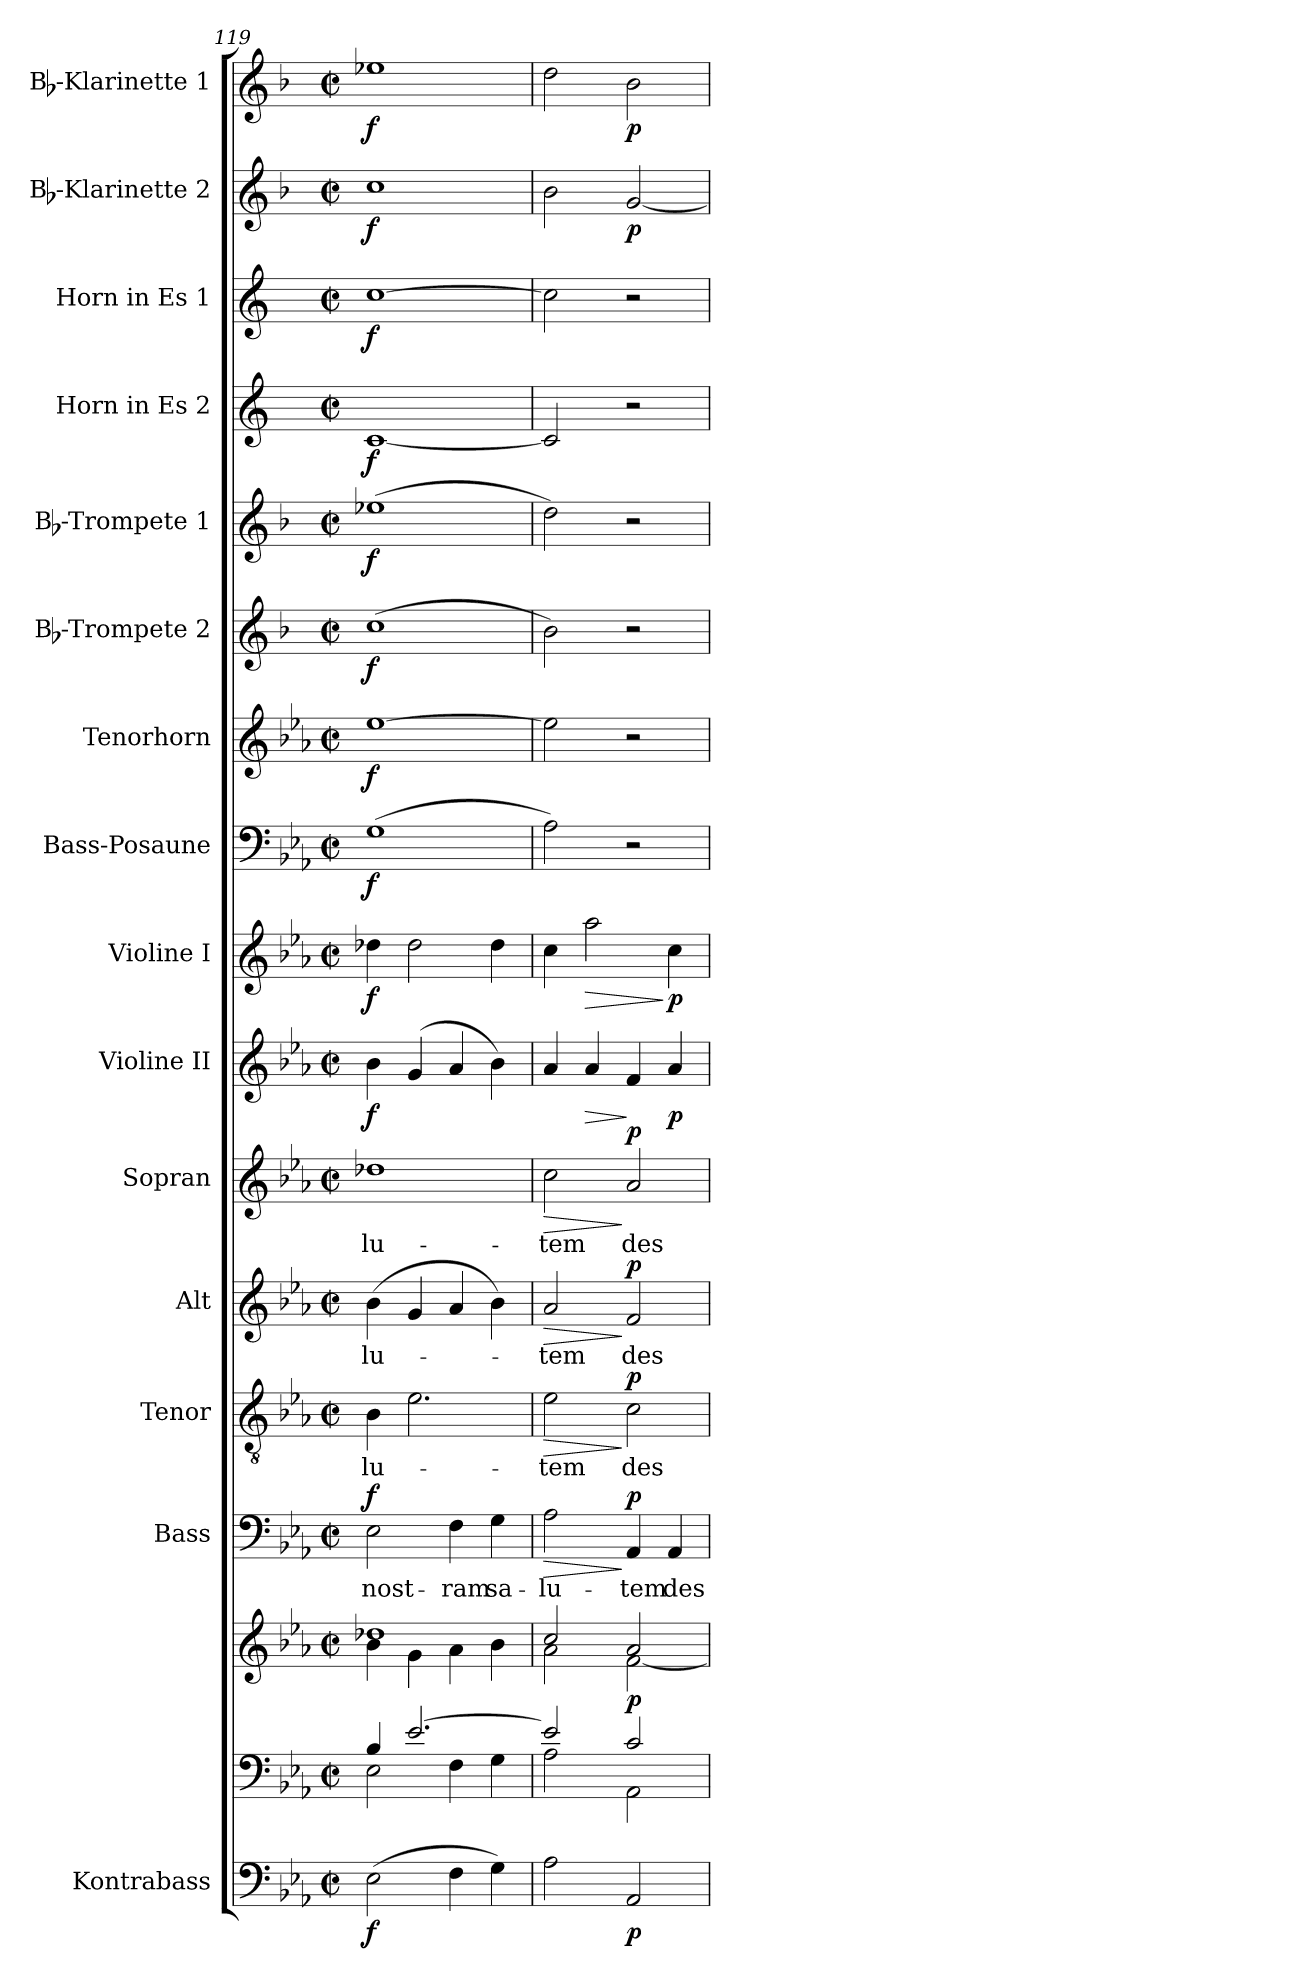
**kern	**dynam	**kern	**kern	**dynam	**kern	**text	**dynam	**kern	**text	**dynam	**kern	**text	**dynam	**kern	**text	**dynam	**kern	**dynam	**kern	**dynam	**kern	**dynam	**kern	**dynam	**kern	**dynam	**kern	**dynam	**kern	**dynam	**kern	**dynam	**kern	**dynam	**kern	**dynam
*part16	*part16	*part15	*part15	*part15	*part14	*part14	*part14	*part13	*part13	*part13	*part12	*part12	*part12	*part11	*part11	*part11	*part10	*part10	*part9	*part9	*part8	*part8	*part7	*part7	*part6	*part6	*part5	*part5	*part4	*part4	*part3	*part3	*part2	*part2	*part1	*part1
*staff17	*staff17	*staff16	*staff15	*staff15/16	*staff14	*staff14	*staff14	*staff13	*staff13	*staff13	*staff12	*staff12	*staff12	*staff11	*staff11	*staff11	*staff10	*staff10	*staff9	*staff9	*staff8	*staff8	*staff7	*staff7	*staff6	*staff6	*staff5	*staff5	*staff4	*staff4	*staff3	*staff3	*staff2	*staff2	*staff1	*staff1
*I"Kontrabass	*	*	*	*	*I"Bass	*	*	*I"Tenor	*	*	*I"Alt	*	*	*I"Sopran	*	*	*I"Violine II	*	*I"Violine I	*	*I"Bass-Posaune	*	*I"Tenorhorn	*	*I"Bb-Trompete 2	*	*I"Bb-Trompete 1	*	*I"Horn in Es 2	*	*I"Horn in Es 1	*	*I"Bb-Klarinette 2	*	*I"Bb-Klarinette 1	*
*I'Kb.	*	*	*	*	*I'B.	*	*	*I'T.	*	*	*I'A.	*	*	*I'S.	*	*	*I'Vl. II	*	*I'Vl. I	*	*I'B. Pos.	*	*I'T. Hrn.	*	*I'Bb Trp. 2	*	*I'Bb Trp. 1	*	*	*	*	*	*I'Bb Kl. 2	*	*I'Bb Kl. 1	*
!!LO:PB:g=z
*clefF4	*	*clefF4	*clefG2	*	*clefF4	*	*	*clefGv2	*	*	*clefG2	*	*	*clefG2	*	*	*clefG2	*	*clefG2	*	*clefF4	*	*clefG2	*	*clefG2	*	*clefG2	*	*clefG2	*	*clefG2	*	*clefG2	*	*clefG2	*
*ITrd7c12	*	*	*	*	*	*	*	*	*	*	*	*	*	*	*	*	*	*	*	*	*	*	*ITrd8c14	*	*ITrd1c2	*	*ITrd1c2	*	*ITrd5c9	*	*ITrd5c9	*	*ITrd1c2	*	*ITrd1c2	*
*k[b-e-a-]	*	*k[b-e-a-]	*k[b-e-a-]	*	*k[b-e-a-]	*	*	*k[b-e-a-]	*	*	*k[b-e-a-]	*	*	*k[b-e-a-]	*	*	*k[b-e-a-]	*	*k[b-e-a-]	*	*k[b-e-a-]	*	*k[b-e-a-]	*	*k[b-e-a-]	*	*k[b-e-a-]	*	*k[b-e-a-]	*	*k[b-e-a-]	*	*k[b-e-a-]	*	*k[b-e-a-]	*
*E-:	*	*E-:	*E-:	*	*E-:	*	*	*E-:	*	*	*E-:	*	*	*E-:	*	*	*E-:	*	*E-:	*	*E-:	*	*E-:	*	*E-:	*	*E-:	*	*E-:	*	*E-:	*	*E-:	*	*E-:	*
*M2/2	*	*M2/2	*M2/2	*	*M2/2	*	*	*M2/2	*	*	*M2/2	*	*	*M2/2	*	*	*M2/2	*	*M2/2	*	*M2/2	*	*M2/2	*	*M2/2	*	*M2/2	*	*M2/2	*	*M2/2	*	*M2/2	*	*M2/2	*
*met(c|)	*	*met(c|)	*met(c|)	*	*met(c|)	*	*	*met(c|)	*	*	*met(c|)	*	*	*met(c|)	*	*	*met(c|)	*	*met(c|)	*	*met(c|)	*	*met(c|)	*	*met(c|)	*	*met(c|)	*	*met(c|)	*	*met(c|)	*	*met(c|)	*	*met(c|)	*
=119	=119	=119	=119	=119	=119	=119	=119	=119	=119	=119	=119	=119	=119	=119	=119	=119	=119	=119	=119	=119	=119	=119	=119	=119	=119	=119	=119	=119	=119	=119	=119	=119	=119	=119	=119	=119
*	*	*^	*^	*	*	*	*	*	*	*	*	*	*	*	*	*	*	*	*	*	*	*	*	*	*	*	*	*	*	*	*	*	*	*	*	*
!	!LO:DY:b	!	!	!	!	!	!	!LO:LY:b	!LO:DY:a	!	!LO:LY:b	!	!	!LO:LY:b	!	!	!LO:LY:b	!	!	!LO:DY:b	!	!LO:DY:b	!	!LO:DY:b	!	!LO:DY:b	!	!LO:DY:b	!	!LO:DY:b	!	!LO:DY:b	!	!LO:DY:b	!	!LO:DY:b	!	!LO:DY:b
(>2EE-\	f	4B-/	2E-\	1dd-X	4b-\	.	2E-\	nost-	f	4B-\	-lu-	.	(>4b-\	-lu-	.	1dd-X	-lu-	.	4b-\	f	4dd-X\	f	(>1G	f	[1e-	f	(>1b-	f	(>1dd-X	f	[1E-	f	[1e-	f	1b-	f	1dd-X	f
.	.	[>2.e-/	.	.	4g\	.	.	.	.	2.e-\	.	.	4g/	.	.	.	.	.	(4g/	.	2dd-\	.	.	.	.	.	.	.	.	.	.	.	.	.	.	.	.	.
!	!	!	!	!	!	!	!	!LO:LY:b	!	!	!	!	!	!	!	!	!	!	!	!	!	!	!	!	!	!	!	!	!	!	!	!	!	!	!	!	!	!
4FF\	.	.	4F\	.	4a-\	.	4F\	-ram	.	.	.	.	4a-/	.	.	.	.	.	4a-/	.	.	.	.	.	.	.	.	.	.	.	.	.	.	.	.	.	.	.
!	!	!	!	!	!	!	!	!LO:LY:b	!	!	!	!	!	!	!	!	!	!	!	!	!	!	!	!	!	!	!	!	!	!	!	!	!	!	!	!	!	!
4GG\)	.	.	4G\	.	4b-\	.	4G\	sa-	.	.	.	.	4b-\)	.	.	.	.	.	4b-\)	.	4dd-\	.	.	.	.	.	.	.	.	.	.	.	.	.	.	.	.	.
=120	=120	=120	=120	=120	=120	=120	=120	=120	=120	=120	=120	=120	=120	=120	=120	=120	=120	=120	=120	=120	=120	=120	=120	=120	=120	=120	=120	=120	=120	=120	=120	=120	=120	=120	=120	=120	=120	=120
!	!	!	!	!	!	!	!	!LO:LY:b	!LO:HP:b	!	!LO:LY:b	!LO:HP:b	!	!LO:LY:b	!LO:HP:b	!	!LO:LY:b	!LO:HP:b	!	!	!	!	!	!	!	!	!	!	!	!	!	!	!	!	!	!	!	!
2AA-\	.	2e-/]	2A-\	2cc/	2a-\	.	2A-\	-lu-	>	2e-\	-tem	>	2a-/	-tem	>	2cc\	-tem	>	4a-/	.	4cc\	.	2A-\)	.	2e-\]	.	2a-\)	.	2cc\)	.	2E-/]	.	2e-\]	.	2a-\	.	2cc\	.
!	!	!	!	!	!	!	!	!	!	!	!	!	!	!	!	!	!	!	!	!LO:HP:b	!	!LO:HP:b	!	!	!	!	!	!	!	!	!	!	!	!	!	!	!	!
.	.	.	.	.	.	.	.	.	.	.	.	.	.	.	.	.	.	.	4a-/	>	2aa-\	>	.	.	.	.	.	.	.	.	.	.	.	.	.	.	.	.
!	!LO:DY:b	!	!	!	!	!LO:DY:b	!	!LO:LY:b	!LO:DY:n=1:a	!	!LO:LY:b	!LO:DY:n=1:a	!	!LO:LY:b	!LO:DY:n=1:a	!	!LO:LY:b	!LO:DY:n=1:a	!	!	!	!	!	!	!	!	!	!	!	!	!	!	!	!	!	!LO:DY:b	!	!LO:DY:b
2AAA-/	p	2c/	2AA-\	2a-/	[<2f\	p	4AA-/	-tem	] p	2c\	des-	] p	2f/	des-	] p	2a-/	des-	] p	4f/	]	.	.	2r	.	2r	.	2r	.	2r	.	2r	.	2r	.	[2f/	p	2a-\	p
!	!	!	!	!	!	!	!	!LO:LY:b	!	!	!	!	!	!	!	!	!	!	!	!LO:DY:b	!	!LO:DY:n=1:b	!	!	!	!	!	!	!	!	!	!	!	!	!	!	!	!
.	.	.	.	.	.	.	4AA-/	des-	.	.	.	.	.	.	.	.	.	.	4a-/	p	4cc\	] p	.	.	.	.	.	.	.	.	.	.	.	.	.	.	.	.
*	*	*v	*v	*	*	*	*	*	*	*	*	*	*	*	*	*	*	*	*	*	*	*	*	*	*	*	*	*	*	*	*	*	*	*	*	*	*	*
*	*	*	*v	*v	*	*	*	*	*	*	*	*	*	*	*	*	*	*	*	*	*	*	*	*	*	*	*	*	*	*	*	*	*	*	*	*	*
=	=	=	=	=	=	=	=	=	=	=	=	=	=	=	=	=	=	=	=	=	=	=	=	=	=	=	=	=	=	=	=	=	=	=	=	=
*-	*-	*-	*-	*-	*-	*-	*-	*-	*-	*-	*-	*-	*-	*-	*-	*-	*-	*-	*-	*-	*-	*-	*-	*-	*-	*-	*-	*-	*-	*-	*-	*-	*-	*-	*-	*-
